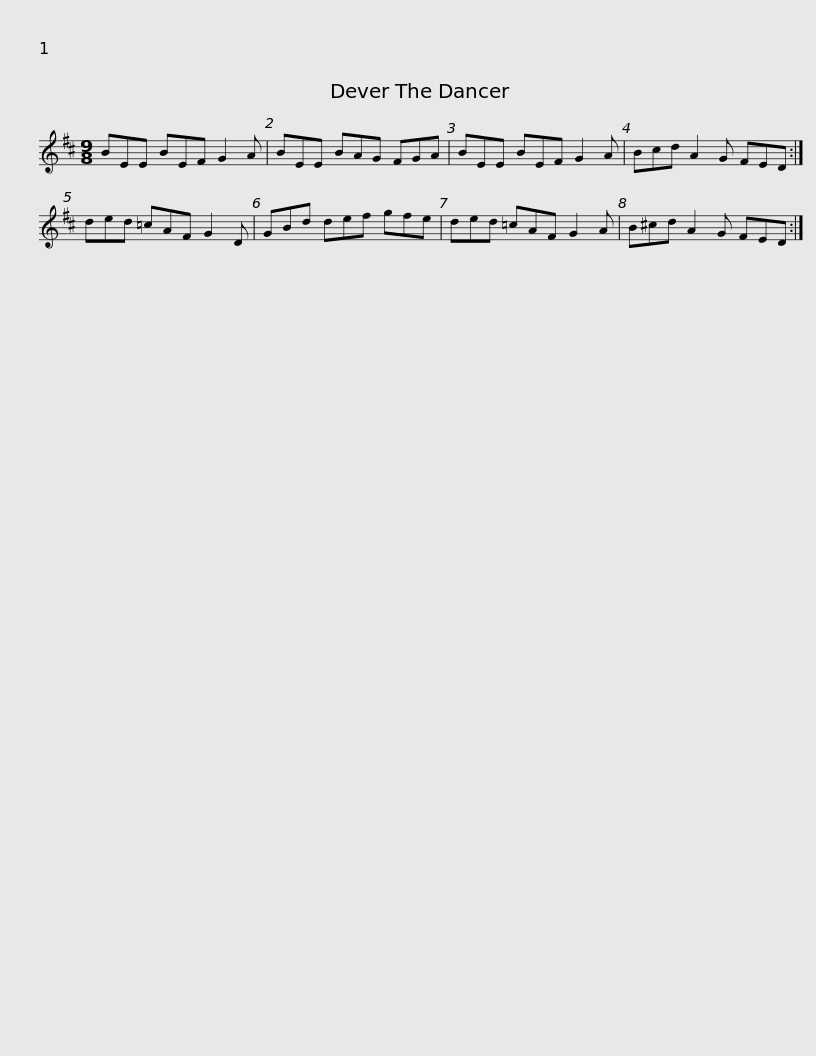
X:1
L:1/8
M:9/8
I:linebreak $
K:D
V:1 treble
V:1
 BEE BEF G2 A | BEE BAG FGA | BEE BEF G2 A | Bcd A2 G FED :| ded =cAF G2 D |$ %5
 GBd def gfe | ded =cAF G2 A | B^cd A2 G FED :| %8
